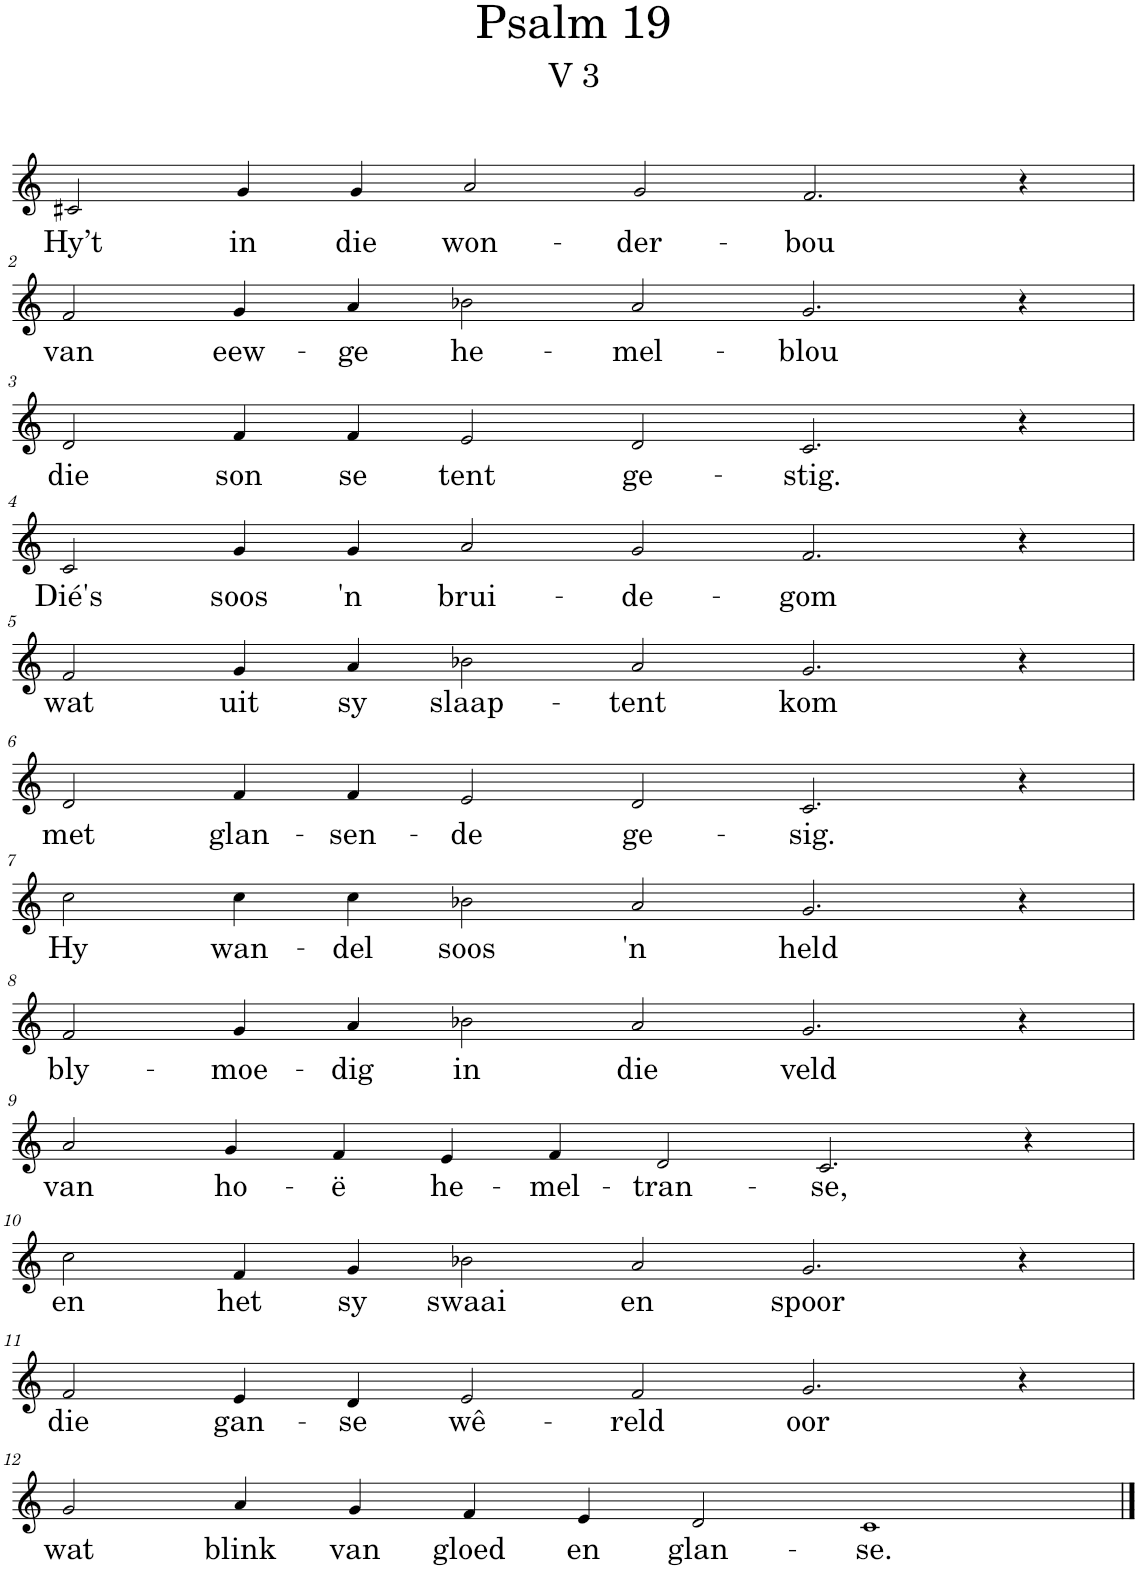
**kern	**text
*part1	*part1
*staff1	*staff1
*I"Pipe Organ	*
*I'Org.	*
*clefG2	*
*k[]	*
*M12/4	*
=1	=1
!	!LO:LY:b
2c#X/	Hy’t
!	!LO:LY:b
4g/	in
!	!LO:LY:b
4g/	die
!	!LO:LY:b
2a/	won-
!	!LO:LY:b
2g/	-der-
!	!LO:LY:b
2.f/	-bou
4r	.
!!LO:LB:g=z
=2	=2
!	!LO:LY:b
2f/	van
!	!LO:LY:b
4g/	eew-
!	!LO:LY:b
4a/	-ge
!	!LO:LY:b
2b-X\	he-
!	!LO:LY:b
2a/	-mel-
!	!LO:LY:b
2.g/	-blou
4r	.
!!LO:LB:g=z
=3	=3
!	!LO:LY:b
2d/	die
!	!LO:LY:b
4f/	son
!	!LO:LY:b
4f/	se
!	!LO:LY:b
2e/	tent
!	!LO:LY:b
2d/	ge-
!	!LO:LY:b
2.c/	-stig.
4r	.
!!LO:LB:g=z
=4	=4
!	!LO:LY:b
2c/	Dié's
!	!LO:LY:b
4g/	soos
!	!LO:LY:b
4g/	'n
!	!LO:LY:b
2a/	brui-
!	!LO:LY:b
2g/	-de-
!	!LO:LY:b
2.f/	-gom
4r	.
!!LO:LB:g=z
=5	=5
!	!LO:LY:b
2f/	wat
!	!LO:LY:b
4g/	uit
!	!LO:LY:b
4a/	sy
!	!LO:LY:b
2b-X\	slaap-
!	!LO:LY:b
2a/	-tent
!	!LO:LY:b
2.g/	kom
4r	.
!!LO:LB:g=z
=6	=6
!	!LO:LY:b
2d/	met
!	!LO:LY:b
4f/	glan-
!	!LO:LY:b
4f/	-sen-
!	!LO:LY:b
2e/	-de
!	!LO:LY:b
2d/	ge-
!	!LO:LY:b
2.c/	-sig.
4r	.
!!LO:LB:g=z
=7	=7
!	!LO:LY:b
2cc\	Hy
!	!LO:LY:b
4cc\	wan-
!	!LO:LY:b
4cc\	-del
!	!LO:LY:b
2b-X\	soos
!	!LO:LY:b
2a/	'n
!	!LO:LY:b
2.g/	held
4r	.
!!LO:LB:g=z
=8	=8
!	!LO:LY:b
2f/	bly-
!	!LO:LY:b
4g/	-moe-
!	!LO:LY:b
4a/	-dig
!	!LO:LY:b
2b-X\	in
!	!LO:LY:b
2a/	die
!	!LO:LY:b
2.g/	veld
4r	.
!!LO:LB:g=z
=9	=9
!	!LO:LY:b
2a/	van
!	!LO:LY:b
4g/	ho-
!	!LO:LY:b
4f/	-ë
!	!LO:LY:b
4e/	he-
!	!LO:LY:b
4f/	-mel-
!	!LO:LY:b
2d/	-tran-
!	!LO:LY:b
2.c/	-se,
4r	.
!!LO:LB:g=z
=10	=10
!	!LO:LY:b
2cc\	en
!	!LO:LY:b
4f/	het
!	!LO:LY:b
4g/	sy
!	!LO:LY:b
2b-X\	swaai
!	!LO:LY:b
2a/	en
!	!LO:LY:b
2.g/	spoor
4r	.
!!LO:LB:g=z
=11	=11
!	!LO:LY:b
2f/	die
!	!LO:LY:b
4e/	gan-
!	!LO:LY:b
4d/	-se
!	!LO:LY:b
2e/	wê-
!	!LO:LY:b
2f/	-reld
!	!LO:LY:b
2.g/	oor
4r	.
!!LO:LB:g=z
=12	=12
!	!LO:LY:b
2g/	wat
!	!LO:LY:b
4a/	blink
!	!LO:LY:b
4g/	van
!	!LO:LY:b
4f/	gloed
!	!LO:LY:b
4e/	en
!	!LO:LY:b
2d/	glan-
!	!LO:LY:b
1c	-se.
==	==
*-	*-
